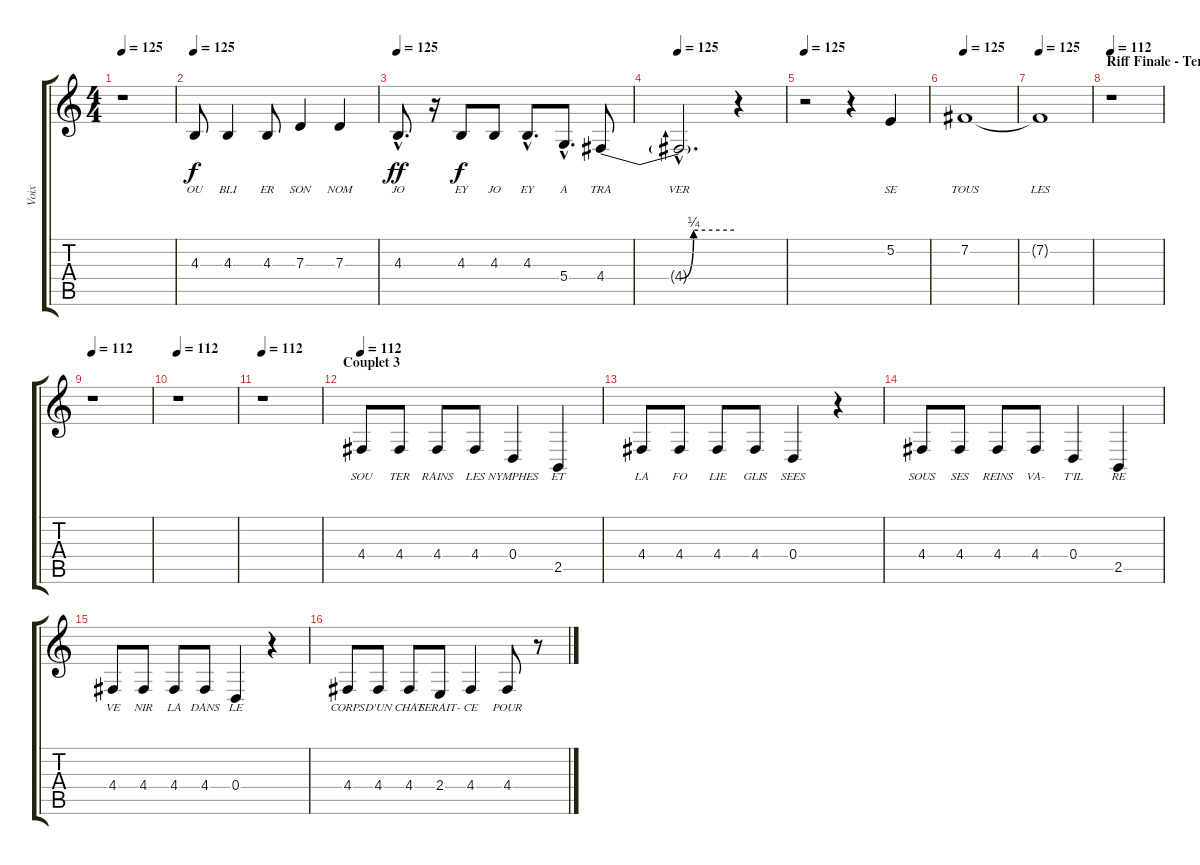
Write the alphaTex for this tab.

\track ("Voix" "Voix") {instrument clarinet}
\staff {score tabs}
\tuning (E4 B3 G3 D3 A2 E2) {hide}
\ts (4 4)
\tempo 125
\clef g2
\ks c
r.1{dy f} |
\tempo 125
4.3.8{lyrics (0 "OU") lyrics (1 "") lyrics (2 "") lyrics (3 "") lyrics (4 "")} 4.3.4{lyrics (0 "BLI") lyrics (1 "") lyrics (2 "") lyrics (3 "") lyrics (4 "")} 4.3.8{lyrics (0 "ER") lyrics (1 "") lyrics (2 "") lyrics (3 "") lyrics (4 "")} 7.3.4{lyrics (0 "SON") lyrics (1 "") lyrics (2 "") lyrics (3 "") lyrics (4 "")} 7.3.4{lyrics (0 "NOM") lyrics (1 "") lyrics (2 "") lyrics (3 "") lyrics (4 "")} |
\tempo 125
4.3{hac}.8{d lyrics (0 "JO") lyrics (1 "") lyrics (2 "") lyrics (3 "") lyrics (4 "") dy ff} r.16 4.3.8{lyrics (0 "EY") lyrics (1 "") lyrics (2 "") lyrics (3 "") lyrics (4 "") dy f} 4.3.8{lyrics (0 "JO") lyrics (1 "") lyrics (2 "") lyrics (3 "") lyrics (4 "")} 4.3{hac}.8{d lyrics (0 "EY") lyrics (1 "") lyrics (2 "") lyrics (3 "") lyrics (4 "")} 5.4{hac}.8{d lyrics (0 "A") lyrics (1 "") lyrics (2 "") lyrics (3 "") lyrics (4 "")} 4.4{be (custom 0 0 26 0 30 0 35 0 41 1 60 1)}.8{lyrics (0 "TRA") lyrics (1 "") lyrics (2 "") lyrics (3 "") lyrics (4 "")} |
\tempo 125
4.4{hac t}.2{d lyrics (0 "VER") lyrics (1 "") lyrics (2 "") lyrics (3 "") lyrics (4 "")} r.4 |
\tempo 125
r.2 r.4 5.2.4{lyrics (0 "SE") lyrics (1 "") lyrics (2 "") lyrics (3 "") lyrics (4 "")} |
\tempo 125
7.2.1{lyrics (0 "TOUS") lyrics (1 "") lyrics (2 "") lyrics (3 "") lyrics (4 "")} |
\tempo 125
7.2{t}.1{lyrics (0 "LES") lyrics (1 "") lyrics (2 "") lyrics (3 "") lyrics (4 "")} |
\section ("" "Riff Finale - Tempo=112")
\tempo 112
r.1 |
\tempo 112
r.1 |
\tempo 112
r.1 |
\tempo 112
r.1 |
\section ("" "Couplet 3")
\tempo 112
4.4.8{lyrics (0 "SOU") lyrics (1 "") lyrics (2 "") lyrics (3 "") lyrics (4 "")} 4.4.8{lyrics (0 "TER") lyrics (1 "") lyrics (2 "") lyrics (3 "") lyrics (4 "")} 4.4.8{lyrics (0 "RAINS") lyrics (1 "") lyrics (2 "") lyrics (3 "") lyrics (4 "")} 4.4.8{lyrics (0 "LES") lyrics (1 "") lyrics (2 "") lyrics (3 "") lyrics (4 "")} 0.4.4{lyrics (0 "NYMPHES") lyrics (1 "") lyrics (2 "") lyrics (3 "") lyrics (4 "")} 2.5.4{lyrics (0 "ET") lyrics (1 "") lyrics (2 "") lyrics (3 "") lyrics (4 "")} |
4.4.8{lyrics (0 "LA") lyrics (1 "") lyrics (2 "") lyrics (3 "") lyrics (4 "")} 4.4.8{lyrics (0 "FO") lyrics (1 "") lyrics (2 "") lyrics (3 "") lyrics (4 "")} 4.4.8{lyrics (0 "LIE") lyrics (1 "") lyrics (2 "") lyrics (3 "") lyrics (4 "")} 4.4.8{lyrics (0 "GLIS") lyrics (1 "") lyrics (2 "") lyrics (3 "") lyrics (4 "")} 0.4.4{lyrics (0 "SEES") lyrics (1 "") lyrics (2 "") lyrics (3 "") lyrics (4 "")} r.4 |
4.4.8{lyrics (0 "SOUS") lyrics (1 "") lyrics (2 "") lyrics (3 "") lyrics (4 "")} 4.4.8{lyrics (0 "SES") lyrics (1 "") lyrics (2 "") lyrics (3 "") lyrics (4 "")} 4.4.8{lyrics (0 "REINS") lyrics (1 "") lyrics (2 "") lyrics (3 "") lyrics (4 "")} 4.4.8{lyrics (0 "VA-") lyrics (1 "") lyrics (2 "") lyrics (3 "") lyrics (4 "")} 0.4.4{lyrics (0 "T'IL") lyrics (1 "") lyrics (2 "") lyrics (3 "") lyrics (4 "")} 2.5.4{lyrics (0 "RE") lyrics (1 "") lyrics (2 "") lyrics (3 "") lyrics (4 "")} |
4.4.8{lyrics (0 "VE") lyrics (1 "") lyrics (2 "") lyrics (3 "") lyrics (4 "")} 4.4.8{lyrics (0 "NIR") lyrics (1 "") lyrics (2 "") lyrics (3 "") lyrics (4 "")} 4.4.8{lyrics (0 "LA") lyrics (1 "") lyrics (2 "") lyrics (3 "") lyrics (4 "")} 4.4.8{lyrics (0 "DANS") lyrics (1 "") lyrics (2 "") lyrics (3 "") lyrics (4 "")} 0.4.4{lyrics (0 "LE") lyrics (1 "") lyrics (2 "") lyrics (3 "") lyrics (4 "")} r.4 |
4.4.8{lyrics (0 "CORPS") lyrics (1 "") lyrics (2 "") lyrics (3 "") lyrics (4 "")} 4.4.8{lyrics (0 "D'UN") lyrics (1 "") lyrics (2 "") lyrics (3 "") lyrics (4 "")} 4.4.8{lyrics (0 "CHAT") lyrics (1 "") lyrics (2 "") lyrics (3 "") lyrics (4 "")} 2.4.8{lyrics (0 "SERAIT-") lyrics (1 "") lyrics (2 "") lyrics (3 "") lyrics (4 "")} 4.4.4{lyrics (0 "CE") lyrics (1 "") lyrics (2 "") lyrics (3 "") lyrics (4 "")} 4.4.8{lyrics (0 "POUR") lyrics (1 "") lyrics (2 "") lyrics (3 "") lyrics (4 "")} r.8
